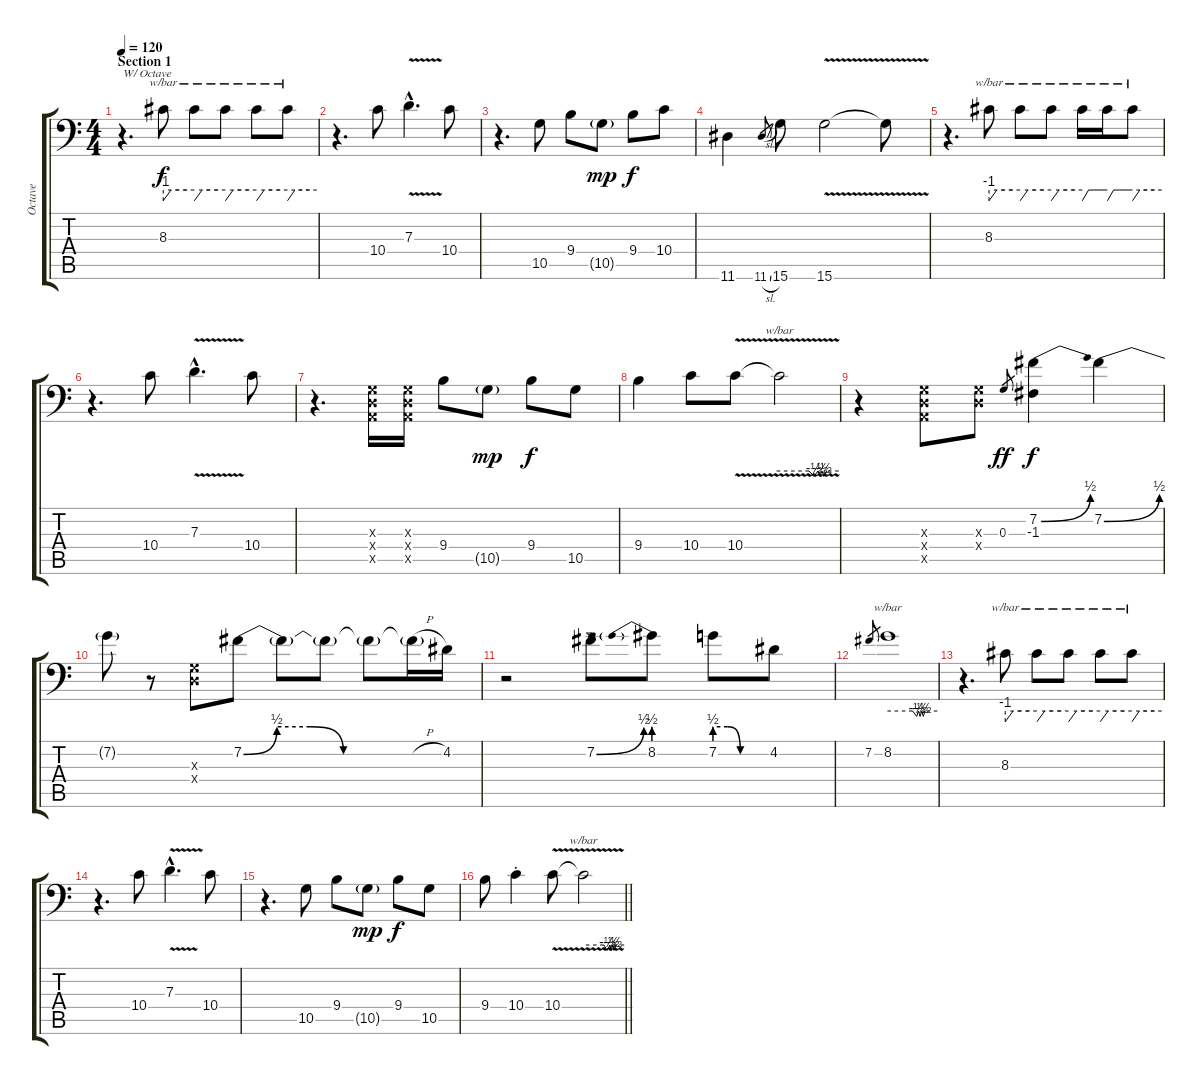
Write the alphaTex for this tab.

\track ("Octave" "Octave") {instrument overdrivenguitar}
\staff {score tabs}
\tuning (E3 B2 G2 D2 A1 E1) {hide}
\ts (4 4)
\section ("" "Section 1")
\tempo 120
\clef f4
\ks c
r.4{d txt "W/ Octave" dy f} 8.3.8{tbe (custom default 0 -4 15 0 30 0 45 0 60 0)} 8.3{t}.8{tbe (custom default 0 -4 15 0 30 0 45 0 60 0)} 8.3{t}.8{tbe (custom default 0 -4 15 0 30 0 45 0 60 0)} 8.3{t}.8{tbe (custom default 0 -4 15 0 30 0 45 0 60 0)} 8.3{t}.8{tbe (custom default 0 -4 15 0 30 0 45 0 60 0)} |
r.4{d} 10.4.8 7.3{v hac}.4{d} 10.4.8 |
r.4{d} 10.5.8 9.4.8 10.5{g}.8{dy mp} 9.4.8{dy f} 10.4.8 |
11.6.4 11.6{sl}.8{gr} 15.6.8 15.6{v}.2 15.6{t}.8 |
r.4{d} 8.3.8{tbe (custom default 0 -4 15 0 30 0 45 0 60 0)} 8.3{t}.8{tbe (custom default 0 -4 15 0 30 0 45 0 60 0)} 8.3{t}.8{tbe (custom default 0 -4 15 0 30 0 45 0 60 0)} 8.3{t}.16{tbe (custom default 0 -4 15 0 30 0 45 0 60 0)} 8.3{t}.16{tbe (custom default 0 -4 15 0 30 0 45 0 60 0)} 8.3{t}.8{tbe (custom default 0 -4 15 0 30 0 45 0 60 0)} |
r.4{d} 10.4.8 7.3{v hac}.4{d} 10.4.8 |
r.4{d} (0.3{x} 0.4{x} 0.5{x}).16 (0.3{x} 0.4{x} 0.5{x}).16 9.4.8 10.5{g}.8{dy mp} 9.4.8{dy f} 10.5.8 |
9.4.4 10.4.8 10.4{v}.8 10.4{t}.2{tbe (custom default 0 0 30 0 35 -2 39 0 41 -2 43 0 45 -2 48 0 60 0)} |
r.4 (0.3{x} 0.4{x} 0.5{x}).8 (0.3{x} 0.4{x}).8 0.3.8{gr dy ff} (7.2{be (bend 0 0 60 2)} -1.3).4{dy f} 7.2{be (bend 0 0 60 2)}.4 |
7.2{t}.8 r.8 (0.3{x} 0.4{x}).8 7.2{be (custom 0 0 10 2 20 2 30 0 60 0)}.8 7.2{t}.8 7.2{t}.8 7.2{t}.8 7.2{h t}.16 4.2.16 |
r.2 7.2{be (bend 0 0 60 2)}.8 8.2{be (prebend 0 2 60 2)}.8 7.2{be (custom 0 2 15 2 30 0 60 0)}.8 4.2.8 |
7.2.8{gr} 8.2.1{tbe (custom default 0 0 30 0 35 -2 37 0 39 -2 41 0 43 -2 45 0 60 0)} |
r.4{d} 8.3.8{tbe (custom default 0 -4 15 0 30 0 45 0 60 0)} 8.3{t}.8{tbe (custom default 0 -4 15 0 30 0 45 0 60 0)} 8.3{t}.8{tbe (custom default 0 -4 15 0 30 0 45 0 60 0)} 8.3{t}.8{tbe (custom default 0 -4 15 0 30 0 45 0 60 0)} 8.3{t}.8{tbe (custom default 0 -4 15 0 30 0 45 0 60 0)} |
r.4{d} 10.4.8 7.3{v hac}.4{d} 10.4.8 |
r.4{d} 10.5.8 9.4.8 10.5{g}.8{dy mp} 9.4.8{dy f} 10.5.8 |
\barLineRight lightlight
9.4.8 10.4{st}.4 10.4{v}.8 10.4{t}.2{tbe (custom default 0 0 30 0 35 -2 39 0 41 -2 43 0 45 -2 48 0 60 0)}
